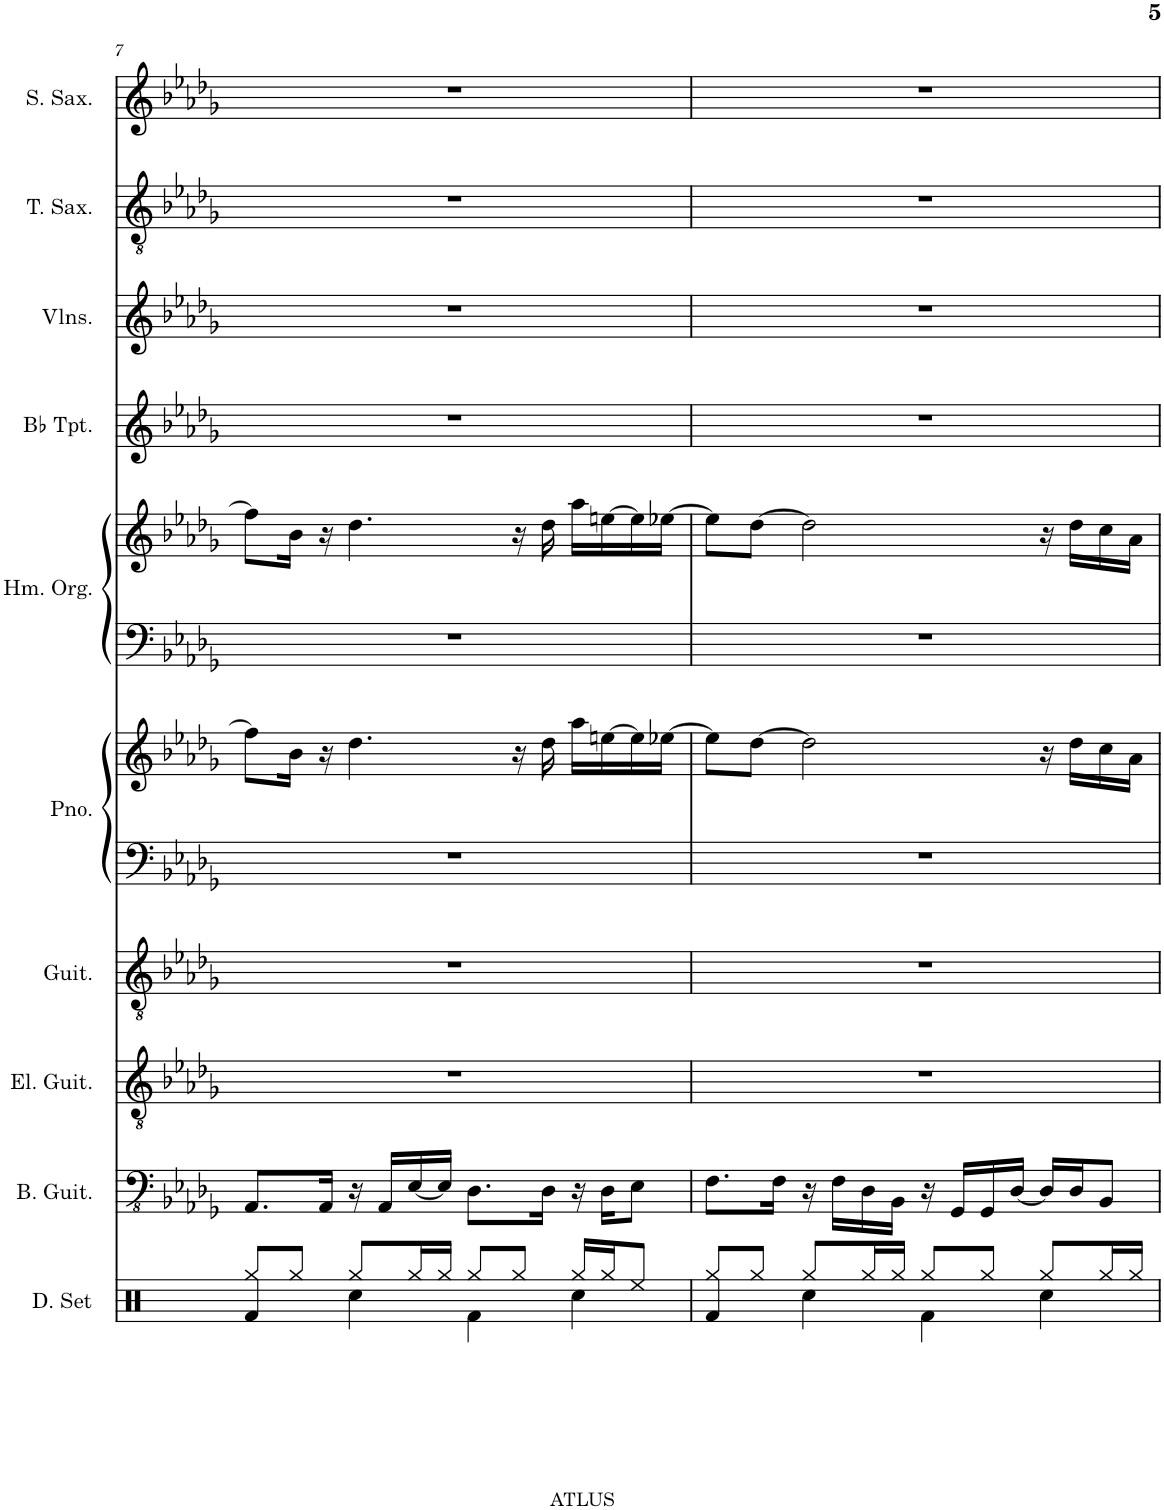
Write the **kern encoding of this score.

**kern	**kern	**kern	**kern	**kern	**kern	**kern	**kern	**kern	**kern	**kern	**kern
*part10	*part9	*part8	*part7	*part6	*part6	*part5	*part5	*part4	*part3	*part2	*part1
*staff12	*staff11	*staff10	*staff9	*staff8	*staff7	*staff6	*staff5	*staff4	*staff3	*staff2	*staff1
*I"Drumset	*I"Bass Guitar	*I"Electric Guitar	*I"Acoustic Guitar	*I"Piano	*	*I"Hammond Organ	*	*I"Bb Trumpet	*I"Violins	*I"Tenor Saxophone	*I"Soprano Saxophone
*I'D. Set	*I'B. Guit.	*I'El. Guit.	*I'Guit.	*I'Pno.	*	*I'Hm. Org.	*	*I'Bb Tpt.	*I'Vlns.	*I'T. Sax.	*I'S. Sax.
!!LO:PB:g=z
*clefX	*clefFv4	*clefGv2	*clefGv2	*clefF4	*clefG2	*clefF4	*clefG2	*clefG2	*clefG2	*clefGv2	*clefG2
*	*	*	*	*	*	*	*	*Trd1c2	*	*Trd8c14	*Trd1c2
*k[]	*k[b-e-a-d-g-]	*k[b-e-a-d-g-]	*k[b-e-a-d-g-]	*k[b-e-a-d-g-]	*k[b-e-a-d-g-]	*k[b-e-a-d-g-]	*k[b-e-a-d-g-]	*k[b-e-a-d-g-]	*k[b-e-a-d-g-]	*k[b-e-a-d-g-]	*k[b-e-a-d-g-]
*M4/4	*M4/4	*M4/4	*M4/4	*M4/4	*M4/4	*M4/4	*M4/4	*M4/4	*M4/4	*M4/4	*M4/4
=7	=7	=7	=7	=7	=7	=7	=7	=7	=7	=7	=7
*^	*	*	*	*	*	*	*	*	*	*	*
4Rf/	8Rgg/L	8.AAA-/L	1r	1r	1r	8ff\L]	1r	8ff\L]	1r	1r	1r	1r
.	8Rgg/J	.	.	.	.	16b-\Jk	.	16b-\Jk	.	.	.	.
.	.	16AAA-/Jk	.	.	.	16r	.	16r	.	.	.	.
8Rgg/L	4Rcc\	16r	.	.	.	4.dd-\	.	4.dd-\	.	.	.	.
.	.	16AAA-/LL	.	.	.	.	.	.	.	.	.	.
16Rgg/L	.	[16EE-/	.	.	.	.	.	.	.	.	.	.
16Rgg/JJ	.	16EE-/JJ]	.	.	.	.	.	.	.	.	.	.
8Rgg/L	4Rf\	8.DD-\L	.	.	.	.	.	.	.	.	.	.
8Rgg/J	.	.	.	.	.	16r	.	16r	.	.	.	.
.	.	16DD-\Jk	.	.	.	16dd-\	.	16dd-\	.	.	.	.
16Rgg/LL	4Rcc\	16r	.	.	.	16aa-\LL	.	16aa-\LL	.	.	.	.
16Rgg/J	.	16DD-\KL	.	.	.	[16een\	.	[16een\	.	.	.	.
8Ree/J	.	8EE-\J	.	.	.	16ee\]	.	16ee\]	.	.	.	.
.	.	.	.	.	.	[16ee-X\JJ	.	[16ee-X\JJ	.	.	.	.
=8	=8	=8	=8	=8	=8	=8	=8	=8	=8	=8	=8	=8
4Rf/	8Rgg/L	8.FF\L	1r	1r	1r	8ee-\L]	1r	8ee-\L]	1r	1r	1r	1r
.	8Rgg/J	.	.	.	.	[8dd-\J	.	[8dd-\J	.	.	.	.
.	.	16FF\Jk	.	.	.	.	.	.	.	.	.	.
8Rgg/L	4Rcc\	16r	.	.	.	2dd-\]	.	2dd-\]	.	.	.	.
.	.	16FF\LL	.	.	.	.	.	.	.	.	.	.
16Rgg/L	.	16DD-\	.	.	.	.	.	.	.	.	.	.
16Rgg/JJ	.	16BBB-\JJ	.	.	.	.	.	.	.	.	.	.
8Rgg/L	4Rf\	16r	.	.	.	.	.	.	.	.	.	.
.	.	16GGG-/LL	.	.	.	.	.	.	.	.	.	.
8Rgg/J	.	16GGG-/	.	.	.	.	.	.	.	.	.	.
.	.	[16DD-/JJ	.	.	.	.	.	.	.	.	.	.
8Rgg/L	4Rcc\	16DD-/LL]	.	.	.	16r	.	16r	.	.	.	.
.	.	16DD-/J	.	.	.	16dd-\LL	.	16dd-\LL	.	.	.	.
16Rgg/L	.	8BBB-/J	.	.	.	16cc\	.	16cc\	.	.	.	.
16Rgg/JJ	.	.	.	.	.	16a-\JJ	.	16a-\JJ	.	.	.	.
*v	*v	*	*	*	*	*	*	*	*	*	*	*
=	=	=	=	=	=	=	=	=	=	=	=
*-	*-	*-	*-	*-	*-	*-	*-	*-	*-	*-	*-
